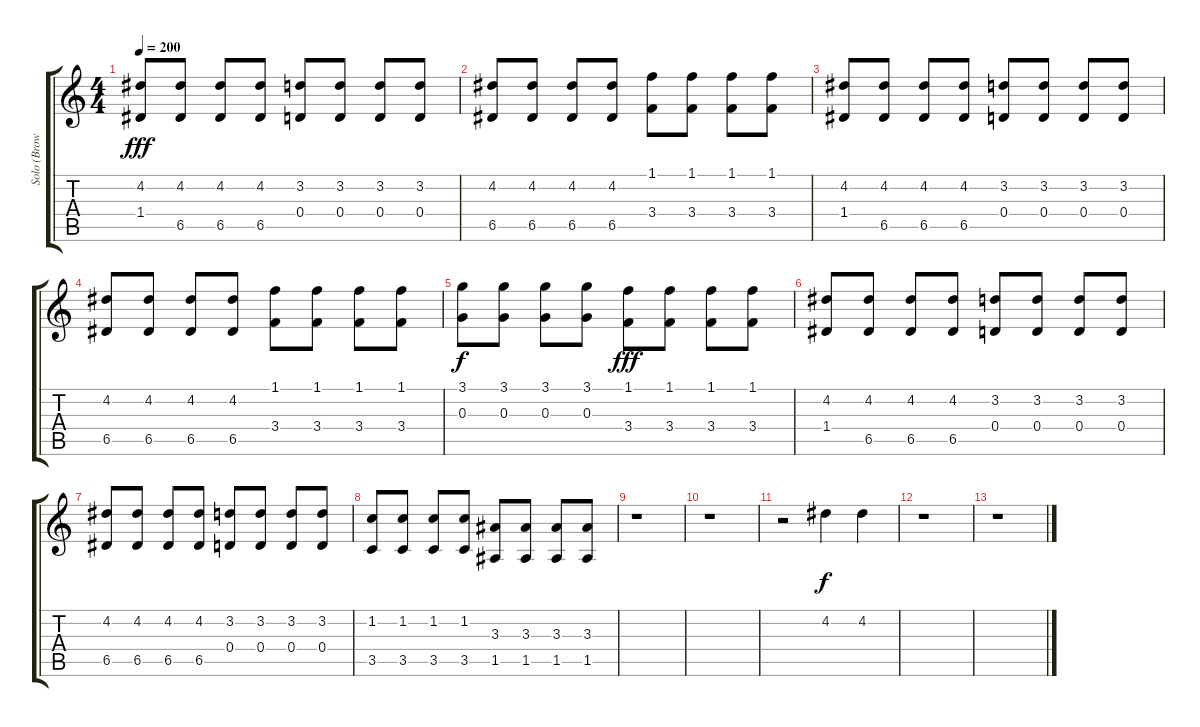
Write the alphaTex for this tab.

\track ("Solo (Brownsound)" "Solo (Brow") {instrument overdrivenguitar}
\staff {score tabs}
\tuning (E4 B3 G3 D3 A2 E2) {hide}
\ts (4 4)
\tempo 200
\clef g2
\ks c
(4.2 1.4).8{dy fff} (4.2 6.5).8 (4.2 6.5).8 (4.2 6.5).8 (3.2 0.4).8 (3.2 0.4).8 (3.2 0.4).8 (3.2 0.4).8 |
(4.2 6.5).8 (4.2 6.5).8 (4.2 6.5).8 (4.2 6.5).8 (1.1 3.4).8 (1.1 3.4).8 (1.1 3.4).8 (1.1 3.4).8 |
(4.2 1.4).8 (4.2 6.5).8 (4.2 6.5).8 (4.2 6.5).8 (3.2 0.4).8 (3.2 0.4).8 (3.2 0.4).8 (3.2 0.4).8 |
(4.2 6.5).8 (4.2 6.5).8 (4.2 6.5).8 (4.2 6.5).8 (1.1 3.4).8 (1.1 3.4).8 (1.1 3.4).8 (1.1 3.4).8 |
(3.1 0.3).8{dy f} (3.1 0.3).8 (3.1 0.3).8 (3.1 0.3).8 (1.1 3.4).8{dy fff} (1.1 3.4).8 (1.1 3.4).8 (1.1 3.4).8 |
(4.2 1.4).8 (4.2 6.5).8 (4.2 6.5).8 (4.2 6.5).8 (3.2 0.4).8 (3.2 0.4).8 (3.2 0.4).8 (3.2 0.4).8 |
(4.2 6.5).8 (4.2 6.5).8 (4.2 6.5).8 (4.2 6.5).8 (3.2 0.4).8 (3.2 0.4).8 (3.2 0.4).8 (3.2 0.4).8 |
(1.2 3.5).8 (1.2 3.5).8 (1.2 3.5).8 (1.2 3.5).8 (3.3 1.5).8 (3.3 1.5).8 (3.3 1.5).8 (3.3 1.5).8 |
r.1 |
r.1 |
r.2 4.2.4{dy f} 4.2.4 |
r.1 |
r.1
